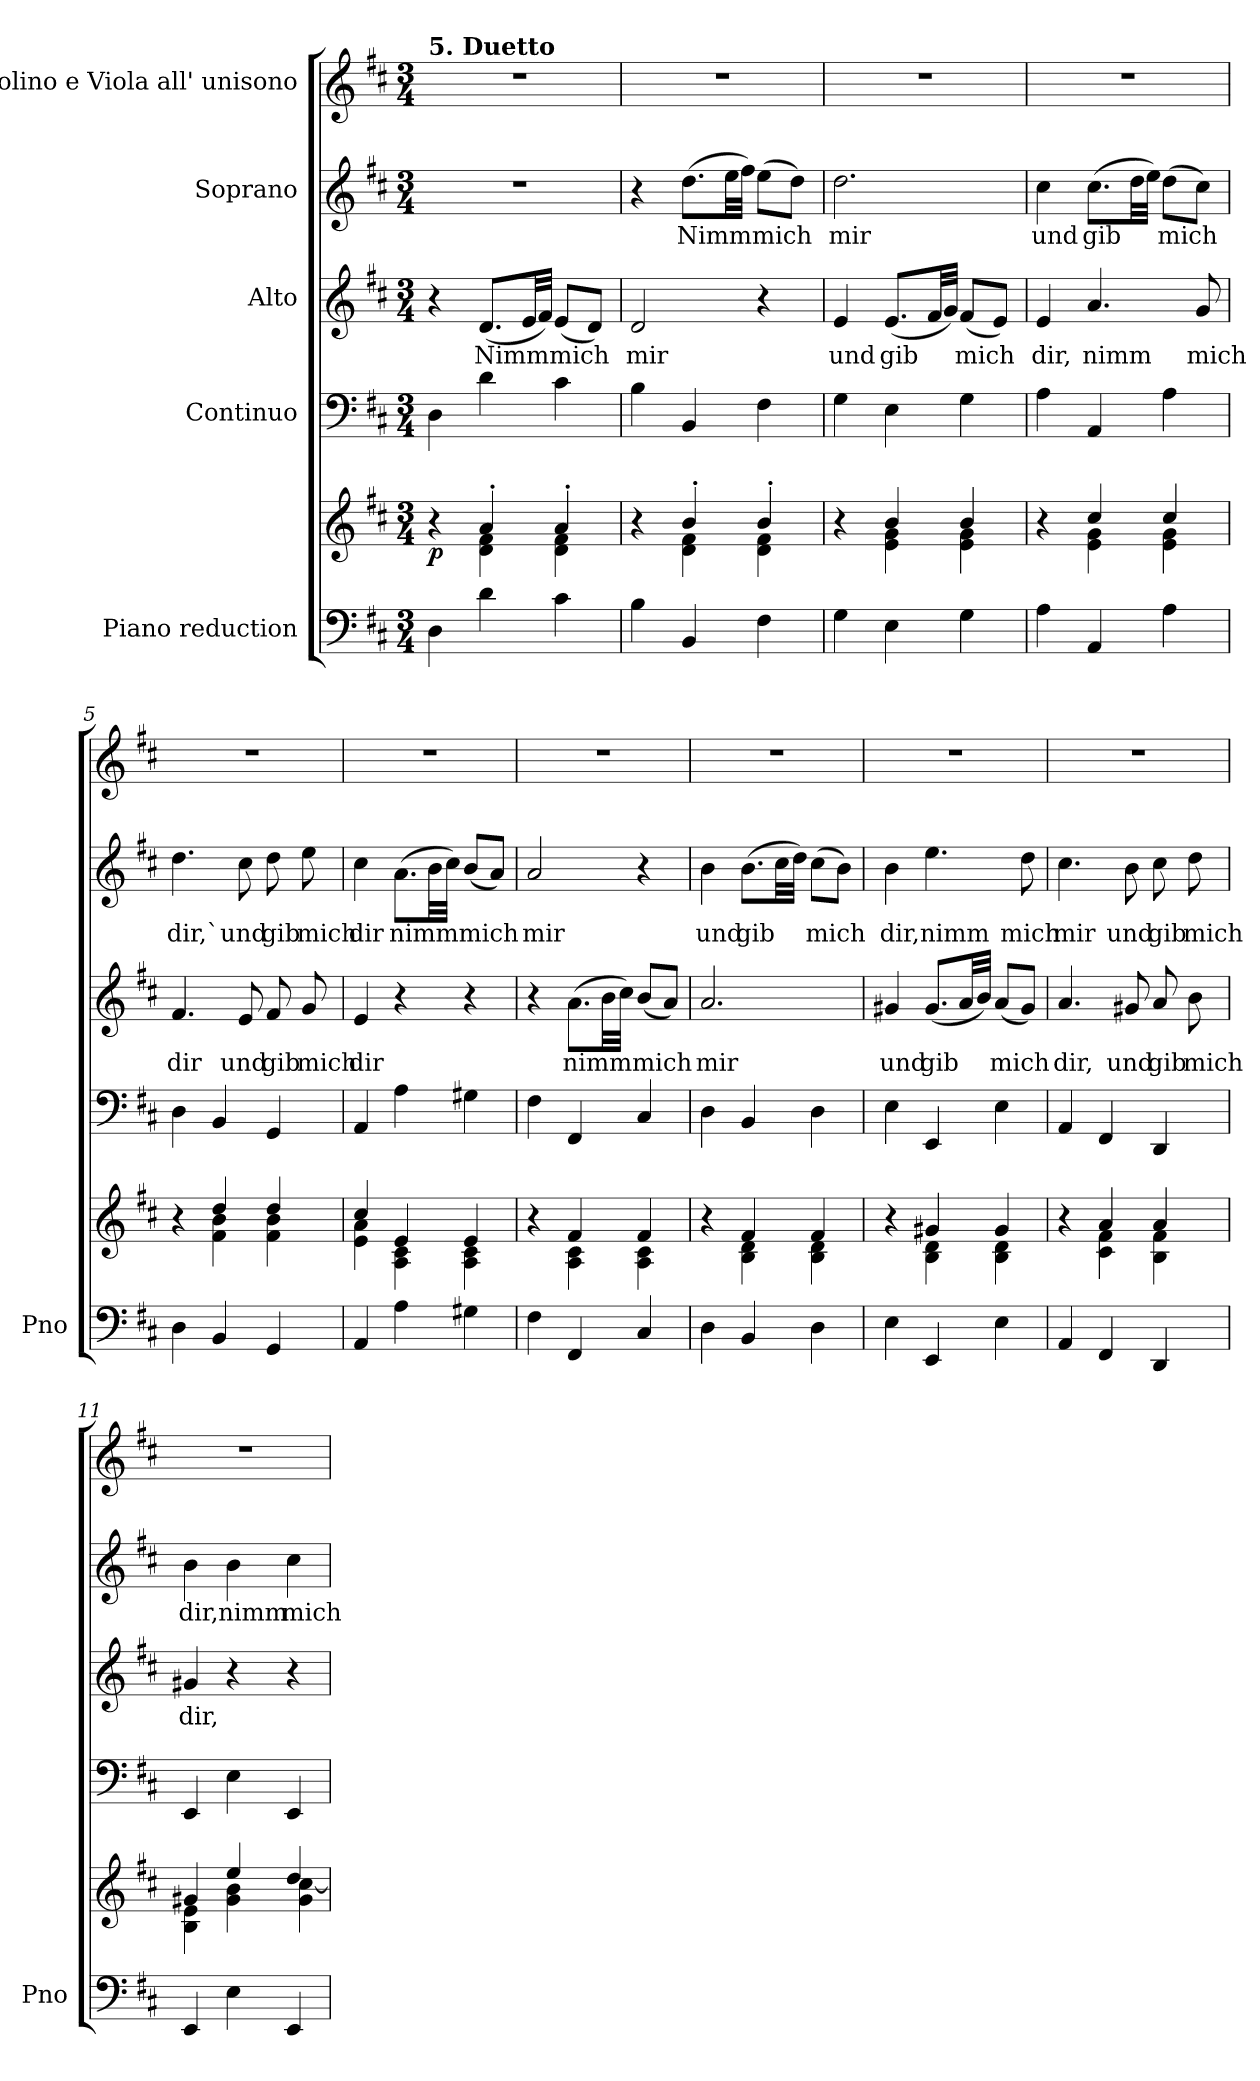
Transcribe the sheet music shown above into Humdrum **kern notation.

**kern	**kern	**dynam	**kern	**kern	**text	**kern	**text	**kern
*part5	*part5	*part5	*part4	*part3	*part3	*part2	*part2	*part1
*staff6	*staff5	*staff5/6	*staff4	*staff3	*staff3	*staff2	*staff2	*staff1
*I"Piano reduction	*	*	*I"Continuo	*I"Alto	*	*I"Soprano	*	*I"Violino e Viola all' unisono
*I'Pno	*	*	*	*	*	*	*	*
*stria5	*stria5	*	*	*	*	*	*	*
*clefF4	*clefG2	*	*clefF4	*clefG2	*	*clefG2	*	*clefG2
*k[f#c#]	*k[f#c#]	*	*k[f#c#]	*k[f#c#]	*	*k[f#c#]	*	*k[f#c#]
*M3/4	*M3/4	*	*M3/4	*M3/4	*	*M3/4	*	*M3/4
=1	=1	=1	=1	=1	=1	=1	=1	=1
*	*^	*	*	*	*	*	*	*
!	!	!	!	!	!	!	!	!	!LO:TX:a:B:t=5. Duetto
!	!	!	!LO:DY:b	!	!	!	!	!	!
4D\	4r	4ryy	p	4D\	4r	.	2.r	.	2.r
!	!	!	!	!	!	!LO:LY:b	!	!	!
4d\	4a'/	4d\ 4f#\	.	4d\	(8.d/L	Nimm	.	.	.
.	.	.	.	.	32e/LL	.	.	.	.
.	.	.	.	.	32f#/JJJ)	.	.	.	.
!	!	!	!	!	!	!LO:LY:b	!	!	!
4c#\	4a'/	4d\ 4f#\	.	4c#\	(8e/L	mich	.	.	.
.	.	.	.	.	8d/J)	.	.	.	.
=2	=2	=2	=2	=2	=2	=2	=2	=2	=2
!	!	!	!	!	!	!LO:LY:b	!	!	!
4B\	4r	4ryy	.	4B\	2d/	mir	4r	.	2.r
!	!	!	!	!	!	!	!	!LO:LY:b	!
4BB/	4b'/	4d\ 4f#\	.	4BB/	.	.	(8.dd\L	Nimm	.
.	.	.	.	.	.	.	32ee\LL	.	.
.	.	.	.	.	.	.	32ff#\JJJ)	.	.
!	!	!	!	!	!	!	!	!LO:LY:b	!
4F#\	4b'/	4d\ 4f#\	.	4F#\	4r	.	(8ee\L	mich	.
.	.	.	.	.	.	.	8dd\J)	.	.
=3	=3	=3	=3	=3	=3	=3	=3	=3	=3
!	!	!	!	!	!	!LO:LY:b	!	!LO:LY:b	!
4G\	4r	4ryy	.	4G\	4e/	und	2.dd\	mir	2.r
!	!	!	!	!	!	!LO:LY:b	!	!	!
4E\	4b/	4e\ 4g\	.	4E\	(8.e/L	gib	.	.	.
.	.	.	.	.	32f#/LL	.	.	.	.
.	.	.	.	.	32g/JJJ)	.	.	.	.
!	!	!	!	!	!	!LO:LY:b	!	!	!
4G\	4b/	4e\ 4g\	.	4G\	(8f#/L	mich	.	.	.
.	.	.	.	.	8e/J)	.	.	.	.
=4	=4	=4	=4	=4	=4	=4	=4	=4	=4
!	!	!	!	!	!	!LO:LY:b	!	!LO:LY:b	!
4A\	4r	4ryy	.	4A\	4e/	dir,	4cc#\	und	2.r
!	!	!	!	!	!	!LO:LY:b	!	!LO:LY:b	!
4AA/	4cc#/	4e\ 4g\	.	4AA/	4.a/	nimm	(8.cc#\L	gib	.
.	.	.	.	.	.	.	32dd\LL	.	.
.	.	.	.	.	.	.	32ee\JJJ)	.	.
!	!	!	!	!	!	!	!	!LO:LY:b	!
4A\	4cc#/	4e\ 4g\	.	4A\	.	.	(8dd\L	mich	.
!	!	!	!	!	!	!LO:LY:b	!	!	!
.	.	.	.	.	8g/	mich	8cc#\J)	.	.
=5	=5	=5	=5	=5	=5	=5	=5	=5	=5
!	!	!	!	!	!	!LO:LY:b	!	!LO:LY:b	!
4D\	4r	4ryy	.	4D\	4.f#/	dir	4.dd\	dir,`	2.r
4BB/	4dd/	4f#\ 4b\	.	4BB/	.	.	.	.	.
!	!	!	!	!	!	!LO:LY:b	!	!LO:LY:b	!
.	.	.	.	.	8e/	und	8cc#\	und	.
!	!	!	!	!	!	!LO:LY:b	!	!LO:LY:b	!
4GG/	4dd/	4f#\ 4b\	.	4GG/	8f#/	gib	8dd\	gib	.
!	!	!	!	!	!	!LO:LY:b	!	!LO:LY:b	!
.	.	.	.	.	8g/	mich	8ee\	mich	.
=6	=6	=6	=6	=6	=6	=6	=6	=6	=6
!	!	!	!	!	!	!LO:LY:b	!	!LO:LY:b	!
4AA/	4cc#/	4e\ 4a\	.	4AA/	4e/	dir	4cc#\	dir	2.r
!	!	!	!	!	!	!	!	!LO:LY:b	!
4A\	4e/	4A\ 4c#\	.	4A\	4r	.	(8.a\L	nimm	.
.	.	.	.	.	.	.	32b\LL	.	.
.	.	.	.	.	.	.	32cc#\JJJ)	.	.
!	!	!	!	!	!	!	!	!LO:LY:b	!
4G#X\	4e/	4A\ 4c#\	.	4G#X\	4r	.	(8b/L	mich	.
.	.	.	.	.	.	.	8a/J)	.	.
!!LO:LB:g=z
=7	=7	=7	=7	=7	=7	=7	=7	=7	=7
!	!	!	!	!	!	!	!	!LO:LY:b	!
4F#\	4r	4ryy	.	4F#\	4r	.	2a/	mir	2.r
!	!	!	!	!	!	!LO:LY:b	!	!	!
4FF#/	4f#/	4A\ 4c#\	.	4FF#/	(8.a\L	nimm	.	.	.
.	.	.	.	.	32b\LL	.	.	.	.
.	.	.	.	.	32cc#\JJJ)	.	.	.	.
!	!	!	!	!	!	!LO:LY:b	!	!	!
4C#/	4f#/	4A\ 4c#\	.	4C#/	(8b/L	mich	4r	.	.
.	.	.	.	.	8a/J)	.	.	.	.
=8	=8	=8	=8	=8	=8	=8	=8	=8	=8
!	!	!	!	!	!	!LO:LY:b	!	!LO:LY:b	!
4D\	4r	4ryy	.	4D\	2.a/	mir	4b\	und	2.r
!	!	!	!	!	!	!	!	!LO:LY:b	!
4BB/	4f#/	4B\ 4d\	.	4BB/	.	.	(8.b\L	gib	.
.	.	.	.	.	.	.	32cc#\LL	.	.
.	.	.	.	.	.	.	32dd\JJJ)	.	.
!	!	!	!	!	!	!	!	!LO:LY:b	!
4D\	4f#/	4B\ 4d\	.	4D\	.	.	(8cc#\L	mich	.
.	.	.	.	.	.	.	8b\J)	.	.
=9	=9	=9	=9	=9	=9	=9	=9	=9	=9
!	!	!	!	!	!	!LO:LY:b	!	!LO:LY:b	!
4E\	4r	4ryy	.	4E\	4g#X/	und	4b\	dir,	2.r
!	!	!	!	!	!	!LO:LY:b	!	!LO:LY:b	!
4EE/	4g#X/	4B\ 4d\	.	4EE/	(8.g#/L	gib	4.ee\	nimm	.
.	.	.	.	.	32a/LL	.	.	.	.
.	.	.	.	.	32b/JJJ)	.	.	.	.
!	!	!	!	!	!	!LO:LY:b	!	!	!
4E\	4g#/	4B\ 4d\	.	4E\	(8a/L	mich	.	.	.
!	!	!	!	!	!	!	!	!LO:LY:b	!
.	.	.	.	.	8g#/J)	.	8dd\	mich	.
=10	=10	=10	=10	=10	=10	=10	=10	=10	=10
!	!	!	!	!	!	!LO:LY:b	!	!LO:LY:b	!
4AA/	4r	4ryy	.	4AA/	4.a/	dir,	4.cc#\	mir	2.r
4FF#/	4a/	4c#\ 4f#\	.	4FF#/	.	.	.	.	.
!	!	!	!	!	!	!LO:LY:b	!	!LO:LY:b	!
.	.	.	.	.	8g#X/	und	8b\	und	.
!	!	!	!	!	!	!LO:LY:b	!	!LO:LY:b	!
4DD/	4a/	4B\ 4f#\	.	4DD/	8a/	gib	8cc#\	gib	.
!	!	!	!	!	!	!LO:LY:b	!	!LO:LY:b	!
.	.	.	.	.	8b\	mich	8dd\	mich	.
=11	=11	=11	=11	=11	=11	=11	=11	=11	=11
!	!	!	!	!	!	!LO:LY:b	!	!LO:LY:b	!
4EE/	4g#X/	4B\ 4e\	.	4EE/	4g#X/	dir,	4b\	dir,	2.r
!	!	!	!	!	!	!	!	!LO:LY:b	!
4E\	4ee/	4g#\ 4b\	.	4E\	4r	.	4b\	nimm	.
!	!	!	!	!	!	!	!	!LO:LY:b	!
4EE/	4dd/	4g#\ [>4cc#\	.	4EE/	4r	.	4cc#\	mich	.
*	*v	*v	*	*	*	*	*	*	*
=	=	=	=	=	=	=	=	=
*-	*-	*-	*-	*-	*-	*-	*-	*-
